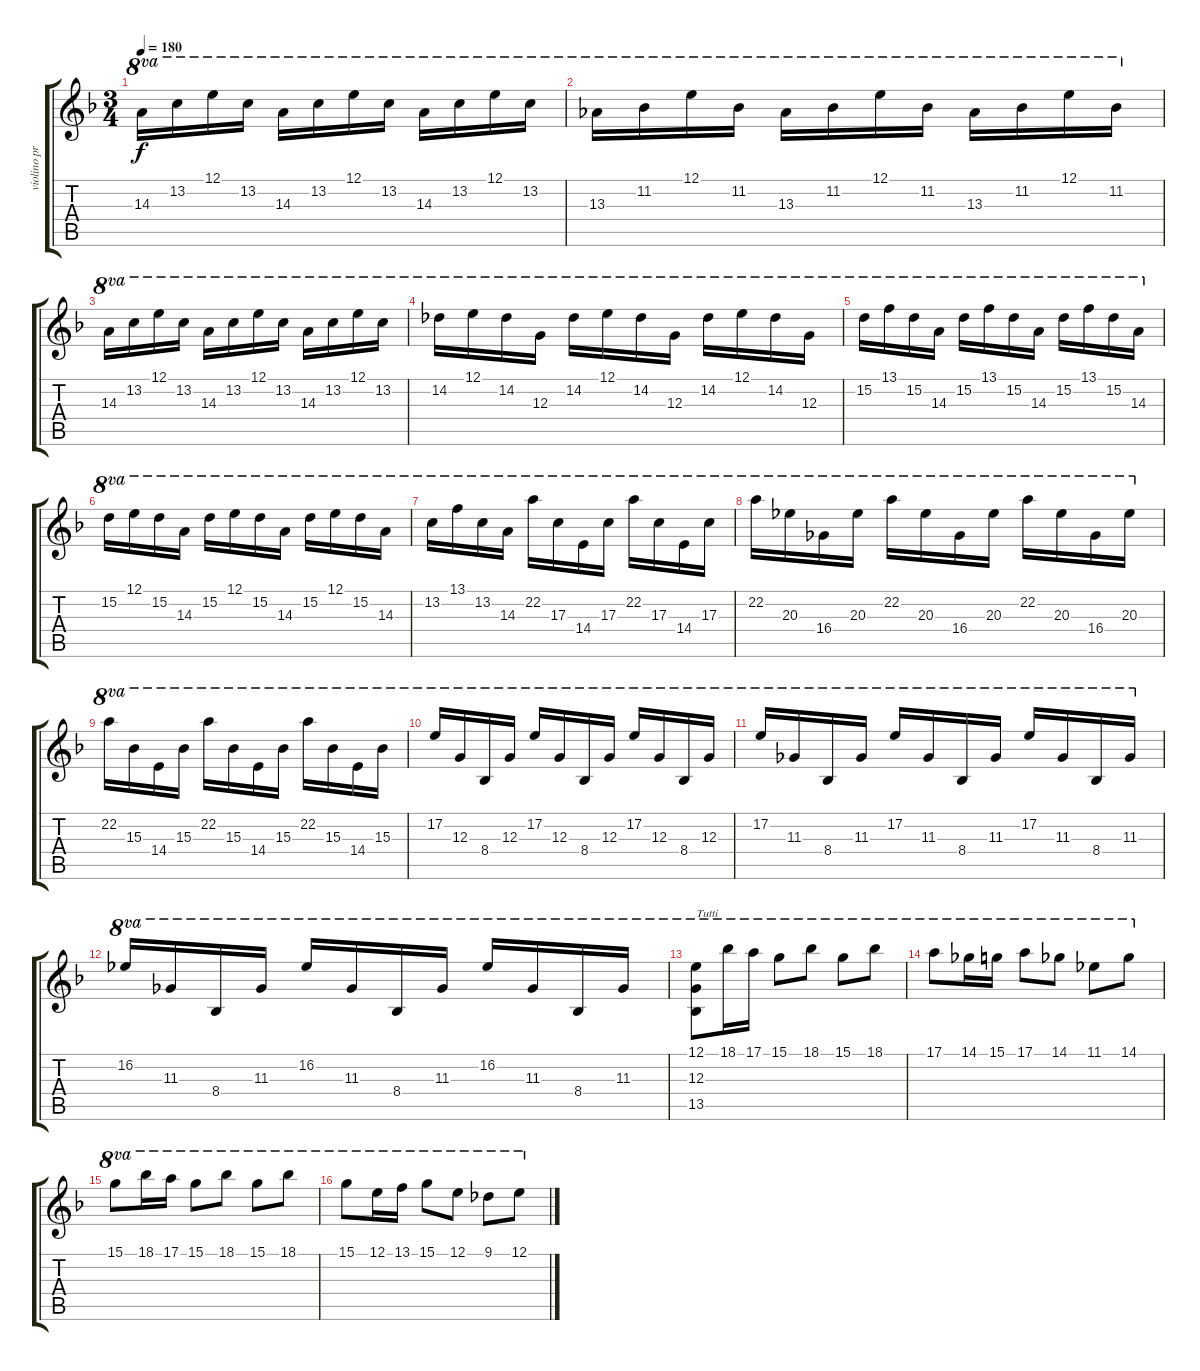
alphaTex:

\track ("violino principale" "violino pr") {instrument overdrivenguitar}
\staff {score tabs}
\tuning (E4 B3 G3 D3 A2 E2) {hide}
\ts (3 4)
\tempo 180
\clef g2
\ks dminor
14.3.16{ot 8va dy f} 13.2.16{ot 8va} 12.1.16{ot 8va} 13.2.16{ot 8va} 14.3.16{ot 8va} 13.2.16{ot 8va} 12.1.16{ot 8va} 13.2.16{ot 8va} 14.3.16{ot 8va} 13.2.16{ot 8va} 12.1.16{ot 8va} 13.2.16{ot 8va} |
13.3.16{ot 8va} 11.2.16{ot 8va} 12.1.16{ot 8va} 11.2.16{ot 8va} 13.3.16{ot 8va} 11.2.16{ot 8va} 12.1.16{ot 8va} 11.2.16{ot 8va} 13.3.16{ot 8va} 11.2.16{ot 8va} 12.1.16{ot 8va} 11.2.16{ot 8va} |
14.3.16{ot 8va} 13.2.16{ot 8va} 12.1.16{ot 8va} 13.2.16{ot 8va} 14.3.16{ot 8va} 13.2.16{ot 8va} 12.1.16{ot 8va} 13.2.16{ot 8va} 14.3.16{ot 8va} 13.2.16{ot 8va} 12.1.16{ot 8va} 13.2.16{ot 8va} |
14.2.16{ot 8va} 12.1.16{ot 8va} 14.2.16{ot 8va} 12.3.16{ot 8va} 14.2.16{ot 8va} 12.1.16{ot 8va} 14.2.16{ot 8va} 12.3.16{ot 8va} 14.2.16{ot 8va} 12.1.16{ot 8va} 14.2.16{ot 8va} 12.3.16{ot 8va} |
15.2.16{ot 8va} 13.1.16{ot 8va} 15.2.16{ot 8va} 14.3.16{ot 8va} 15.2.16{ot 8va} 13.1.16{ot 8va} 15.2.16{ot 8va} 14.3.16{ot 8va} 15.2.16{ot 8va} 13.1.16{ot 8va} 15.2.16{ot 8va} 14.3.16{ot 8va} |
15.2.16{ot 8va} 12.1.16{ot 8va} 15.2.16{ot 8va} 14.3.16{ot 8va} 15.2.16{ot 8va} 12.1.16{ot 8va} 15.2.16{ot 8va} 14.3.16{ot 8va} 15.2.16{ot 8va} 12.1.16{ot 8va} 15.2.16{ot 8va} 14.3.16{ot 8va} |
13.2.16{ot 8va} 13.1.16{ot 8va} 13.2.16{ot 8va} 14.3.16{ot 8va} 22.2.16{ot 8va} 17.3.16{ot 8va} 14.4.16{ot 8va} 17.3.16{ot 8va} 22.2.16{ot 8va} 17.3.16{ot 8va} 14.4.16{ot 8va} 17.3.16{ot 8va} |
22.2.16{ot 8va} 20.3.16{ot 8va} 16.4.16{ot 8va} 20.3.16{ot 8va} 22.2.16{ot 8va} 20.3.16{ot 8va} 16.4.16{ot 8va} 20.3.16{ot 8va} 22.2.16{ot 8va} 20.3.16{ot 8va} 16.4.16{ot 8va} 20.3.16{ot 8va} |
22.2.16{ot 8va} 15.3.16{ot 8va} 14.4.16{ot 8va} 15.3.16{ot 8va} 22.2.16{ot 8va} 15.3.16{ot 8va} 14.4.16{ot 8va} 15.3.16{ot 8va} 22.2.16{ot 8va} 15.3.16{ot 8va} 14.4.16{ot 8va} 15.3.16{ot 8va} |
17.2.16{ot 8va} 12.3.16{ot 8va} 8.4.16{ot 8va} 12.3.16{ot 8va} 17.2.16{ot 8va} 12.3.16{ot 8va} 8.4.16{ot 8va} 12.3.16{ot 8va} 17.2.16{ot 8va} 12.3.16{ot 8va} 8.4.16{ot 8va} 12.3.16{ot 8va} |
17.2.16{ot 8va} 11.3.16{ot 8va} 8.4.16{ot 8va} 11.3.16{ot 8va} 17.2.16{ot 8va} 11.3.16{ot 8va} 8.4.16{ot 8va} 11.3.16{ot 8va} 17.2.16{ot 8va} 11.3.16{ot 8va} 8.4.16{ot 8va} 11.3.16{ot 8va} |
16.2.16{ot 8va} 11.3.16{ot 8va} 8.4.16{ot 8va} 11.3.16{ot 8va} 16.2.16{ot 8va} 11.3.16{ot 8va} 8.4.16{ot 8va} 11.3.16{ot 8va} 16.2.16{ot 8va} 11.3.16{ot 8va} 8.4.16{ot 8va} 11.3.16{ot 8va} |
(12.1 12.3 13.5).8{ot 8va txt "Tutti"} 18.1.16{ot 8va} 17.1.16{ot 8va} 15.1.8{ot 8va} 18.1.8{ot 8va} 15.1.8{ot 8va} 18.1.8{ot 8va} |
17.1.8{ot 8va} 14.1.16{ot 8va} 15.1.16{ot 8va} 17.1.8{ot 8va} 14.1.8{ot 8va} 11.1.8{ot 8va} 14.1.8{ot 8va} |
15.1.8{ot 8va} 18.1.16{ot 8va} 17.1.16{ot 8va} 15.1.8{ot 8va} 18.1.8{ot 8va} 15.1.8{ot 8va} 18.1.8{ot 8va} |
15.1.8{ot 8va} 12.1.16{ot 8va} 13.1.16{ot 8va} 15.1.8{ot 8va} 12.1.8{ot 8va} 9.1.8{ot 8va} 12.1.8{ot 8va}
